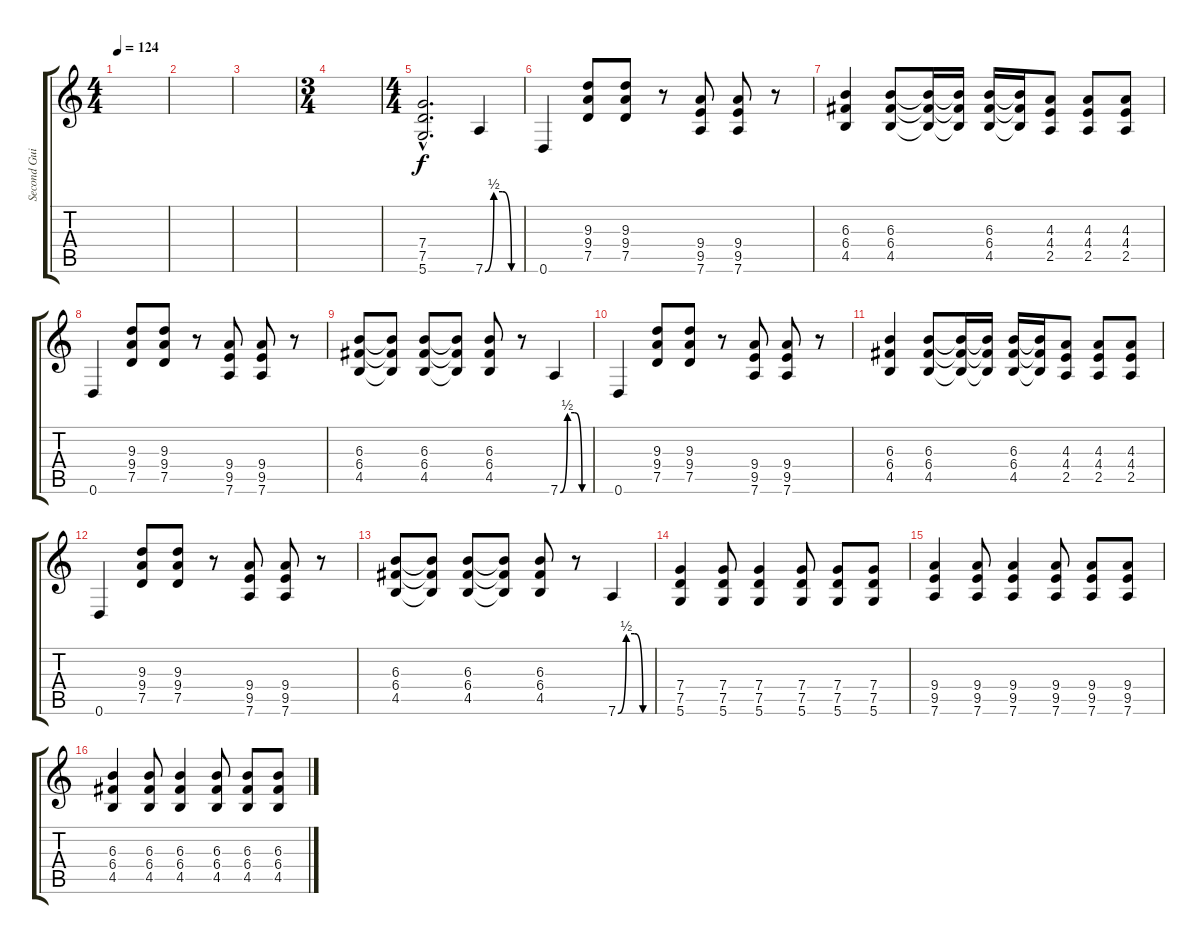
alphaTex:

\track ("Second Guitar" "Second Gui") {instrument distortionguitar}
\staff {score tabs}
\tuning (D4 A3 F3 C3 G2 D2) {hide}
\ts (4 4)
\tempo 124
\clef g2
\ks c
|
|
|
\ts (3 4)
|
\ts (4 4)
(7.4{hac} 7.5{hac} 5.6{hac}).2{d} 7.6{be (custom 0 0 15 2 30 2 45 0 60 0)}.4 |
0.6.4{volume 11} (9.3 9.4 7.5).8 (9.3 9.4 7.5).8 r.8 (9.4 9.5 7.6).8 (9.4 9.5 7.6).8 r.8 |
(6.3 6.4 4.5).4 (6.3 6.4 4.5).8 (6.3{t} 6.4{t} 4.5{t}).16 (6.3{t} 6.4{t} 4.5{t}).16 (6.3 6.4 4.5).16 (6.3{t} 6.4{t} 4.5{t}).16 (4.3 4.4 2.5).8 (4.3 4.4 2.5).8 (4.3 4.4 2.5).8 |
0.6.4 (9.3 9.4 7.5).8 (9.3 9.4 7.5).8 r.8 (9.4 9.5 7.6).8 (9.4 9.5 7.6).8 r.8 |
(6.3 6.4 4.5).8 (6.3{t} 6.4{t} 4.5{t}).8 (6.3 6.4 4.5).8 (6.3{t} 6.4{t} 4.5{t}).8 (6.3 6.4 4.5).8 r.8 7.6{be (custom 0 0 15 2 30 2 45 0 60 0)}.4 |
0.6.4 (9.3 9.4 7.5).8 (9.3 9.4 7.5).8 r.8 (9.4 9.5 7.6).8 (9.4 9.5 7.6).8 r.8 |
(6.3 6.4 4.5).4 (6.3 6.4 4.5).8 (6.3{t} 6.4{t} 4.5{t}).16 (6.3{t} 6.4{t} 4.5{t}).16 (6.3 6.4 4.5).16 (6.3{t} 6.4{t} 4.5{t}).16 (4.3 4.4 2.5).8 (4.3 4.4 2.5).8 (4.3 4.4 2.5).8 |
0.6.4 (9.3 9.4 7.5).8 (9.3 9.4 7.5).8 r.8 (9.4 9.5 7.6).8 (9.4 9.5 7.6).8 r.8 |
(6.3 6.4 4.5).8 (6.3{t} 6.4{t} 4.5{t}).8 (6.3 6.4 4.5).8 (6.3{t} 6.4{t} 4.5{t}).8 (6.3 6.4 4.5).8 r.8 7.6{be (custom 0 0 15 2 30 2 45 0 60 0)}.4 |
(7.4 7.5 5.6).4{volume 13} (7.4 7.5 5.6).8 (7.4 7.5 5.6).4 (7.4 7.5 5.6).8 (7.4 7.5 5.6).8 (7.4 7.5 5.6).8 |
(9.4 9.5 7.6).4 (9.4 9.5 7.6).8 (9.4 9.5 7.6).4 (9.4 9.5 7.6).8 (9.4 9.5 7.6).8 (9.4 9.5 7.6).8 |
(6.3 6.4 4.5).4 (6.3 6.4 4.5).8 (6.3 6.4 4.5).4 (6.3 6.4 4.5).8 (6.3 6.4 4.5).8 (6.3 6.4 4.5).8
